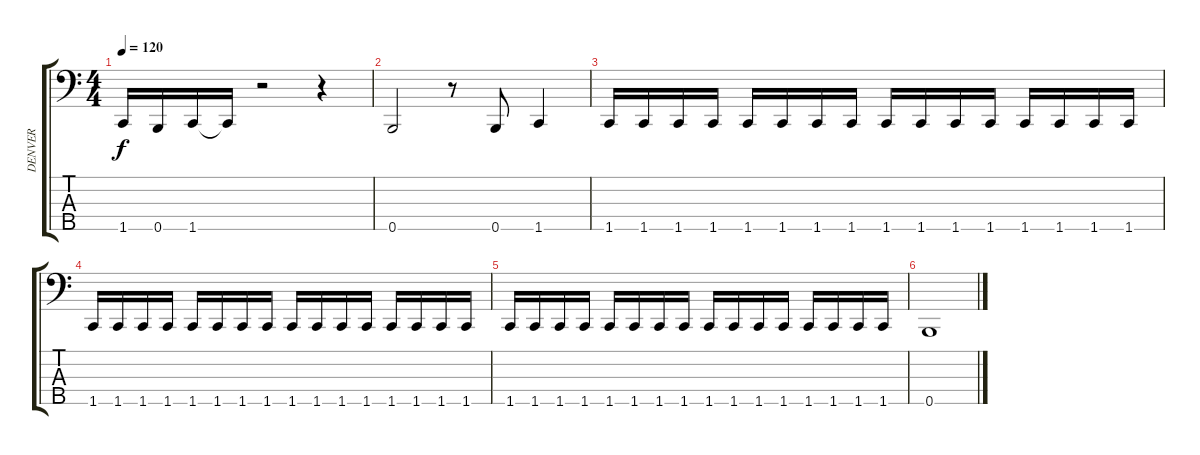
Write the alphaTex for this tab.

\track ("DENVER" "DENVER") {instrument electricbasspick}
\staff {score tabs}
\tuning (G2 D2 A1 E1 B0) {hide}
\ts (4 4)
\tempo 120
\clef f4
\ks c
1.5.16{dy f} 0.5.16 1.5.16 1.5{t}.16 r.2 r.4 |
0.5.2 r.8 0.5.8 1.5.4 |
1.5.16 1.5.16 1.5.16 1.5.16 1.5.16 1.5.16 1.5.16 1.5.16 1.5.16 1.5.16 1.5.16 1.5.16 1.5.16 1.5.16 1.5.16 1.5.16 |
1.5.16 1.5.16 1.5.16 1.5.16 1.5.16 1.5.16 1.5.16 1.5.16 1.5.16 1.5.16 1.5.16 1.5.16 1.5.16 1.5.16 1.5.16 1.5.16 |
1.5.16 1.5.16 1.5.16 1.5.16 1.5.16 1.5.16 1.5.16 1.5.16 1.5.16 1.5.16 1.5.16 1.5.16 1.5.16 1.5.16 1.5.16 1.5.16 |
0.5.1
